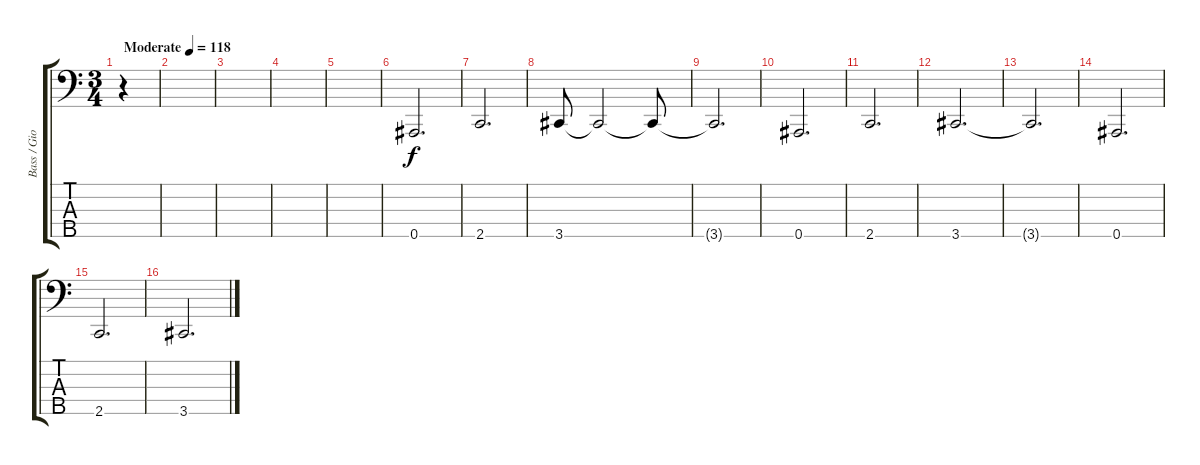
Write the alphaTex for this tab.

\track ("Bass / Gio" "Bass / Gio") {instrument electricbasspick}
\staff {score tabs}
\tuning (Gb2 Db2 Ab1 Eb1 Bb0) {hide}
\ts (3 4)
\tempo (118 "Moderate")
\clef f4
\ks c
r.4{dy f instrument electricbasspick} |
|
|
|
|
0.5.2{d} |
2.5.2{d} |
3.5.8 3.5{t}.2 3.5{t}.8 |
3.5{t}.2{d} |
0.5.2{d} |
2.5.2{d} |
3.5.2{d} |
3.5{t}.2{d} |
0.5.2{d} |
2.5.2{d} |
3.5.2{d}
